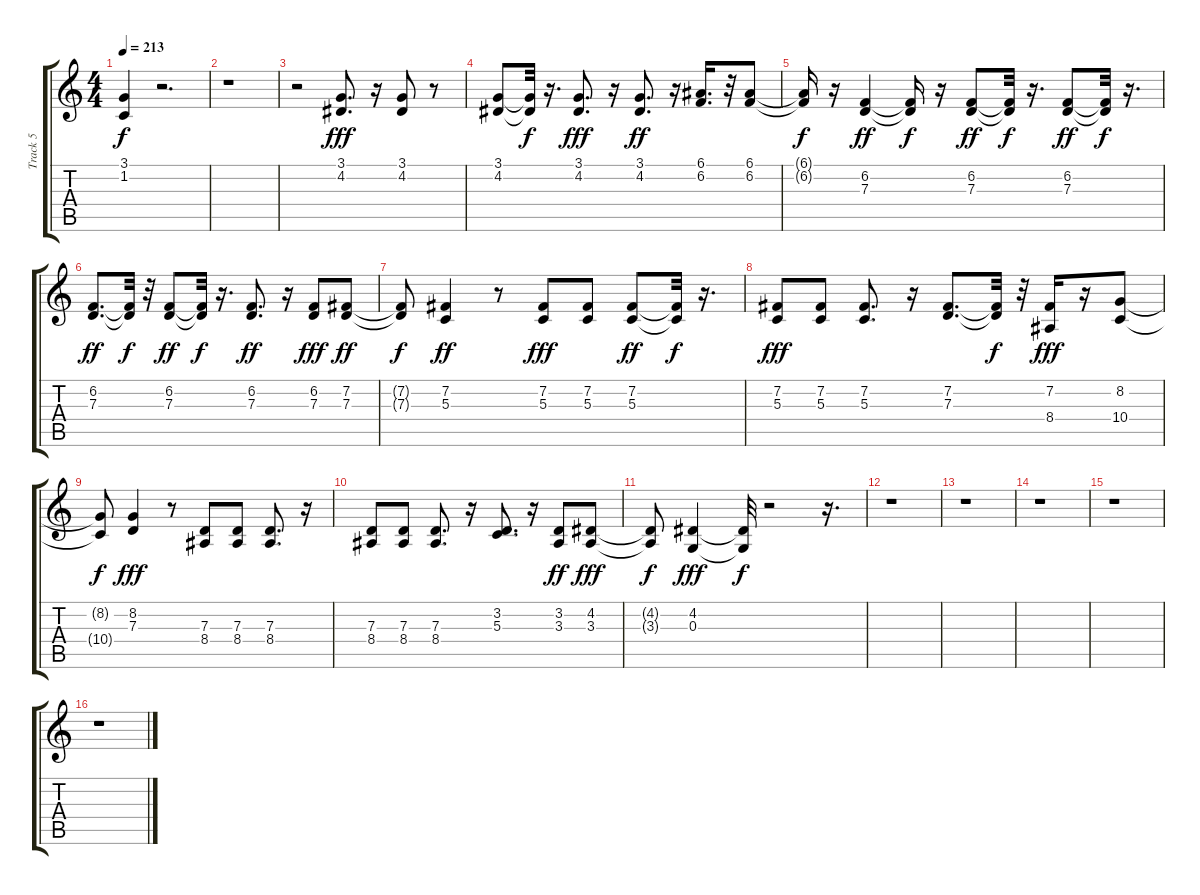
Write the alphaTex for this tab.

\track ("Track 5" "Track 5") {instrument choiraahs}
\staff {score tabs}
\tuning (E4 B3 G3 D3 A2 E2) {hide}
\ts (4 4)
\tempo 213
\clef g2
\ks c
(3.1{t} 1.2{t}).4{dy f} r.2{d} |
r.1 |
r.2 (3.1 4.2).8{d dy fff} r.16 (3.1 4.2).8 r.8 |
(3.1 4.2).8 (3.1{t} 4.2{t}).32{dy f} r.16{d} (3.1 4.2).8{d dy fff} r.16 (3.1 4.2).8{d dy ff} r.16 (6.1 6.2).16{d} r.32 (6.1 6.2).8 |
(6.1{t} 6.2{t}).16{dy f} r.16 (6.2 7.3).4{dy ff} (6.2{t} 7.3{t}).16{dy f} r.16 (6.2 7.3).8{dy ff} (6.2{t} 7.3{t}).32{dy f} r.16{d} (6.2 7.3).8{dy ff} (6.2{t} 7.3{t}).32{dy f} r.16{d} |
(6.2 7.3).8{d dy ff} (6.2{t} 7.3{t}).32{dy f} r.32 (6.2 7.3).8{dy ff} (6.2{t} 7.3{t}).32{dy f} r.16{d} (6.2 7.3).8{d dy ff} r.16 (6.2 7.3).8{dy fff} (7.2 7.3).8{dy ff} |
(7.2{t} 7.3{t}).8{dy f} (7.2 5.3).4{dy ff} r.8 (7.2 5.3).8{dy fff} (7.2 5.3).8 (7.2 5.3).8{dy ff} (7.2{t} 5.3{t}).32{dy f} r.16{d} |
(7.2 5.3).8{dy fff} (7.2 5.3).8 (7.2 5.3).8{d} r.16 (7.2 7.3).8{d} (7.2{t} 7.3{t}).32{dy f} r.32 (7.2 8.4).16{dy fff} r.16 (8.2 10.4).8 |
(8.2{t} 10.4{t}).8{dy f} (8.2 7.3).4{dy fff} r.8 (7.3 8.4).8 (7.3 8.4).8 (7.3 8.4).8{d} r.16 |
(7.3 8.4).8 (7.3 8.4).8 (7.3 8.4).8{d} r.16 (3.2 5.3).8{d} r.16 (3.2 3.3).8{dy ff} (4.2 3.3).8{dy fff} |
(4.2{t} 3.3{t}).8{dy f} (4.2 0.3).4{dy fff} (4.2{t} 0.3{t}).32{dy f} r.2 r.16{d} |
r.1 |
r.1 |
r.1 |
r.1 |
r.1
